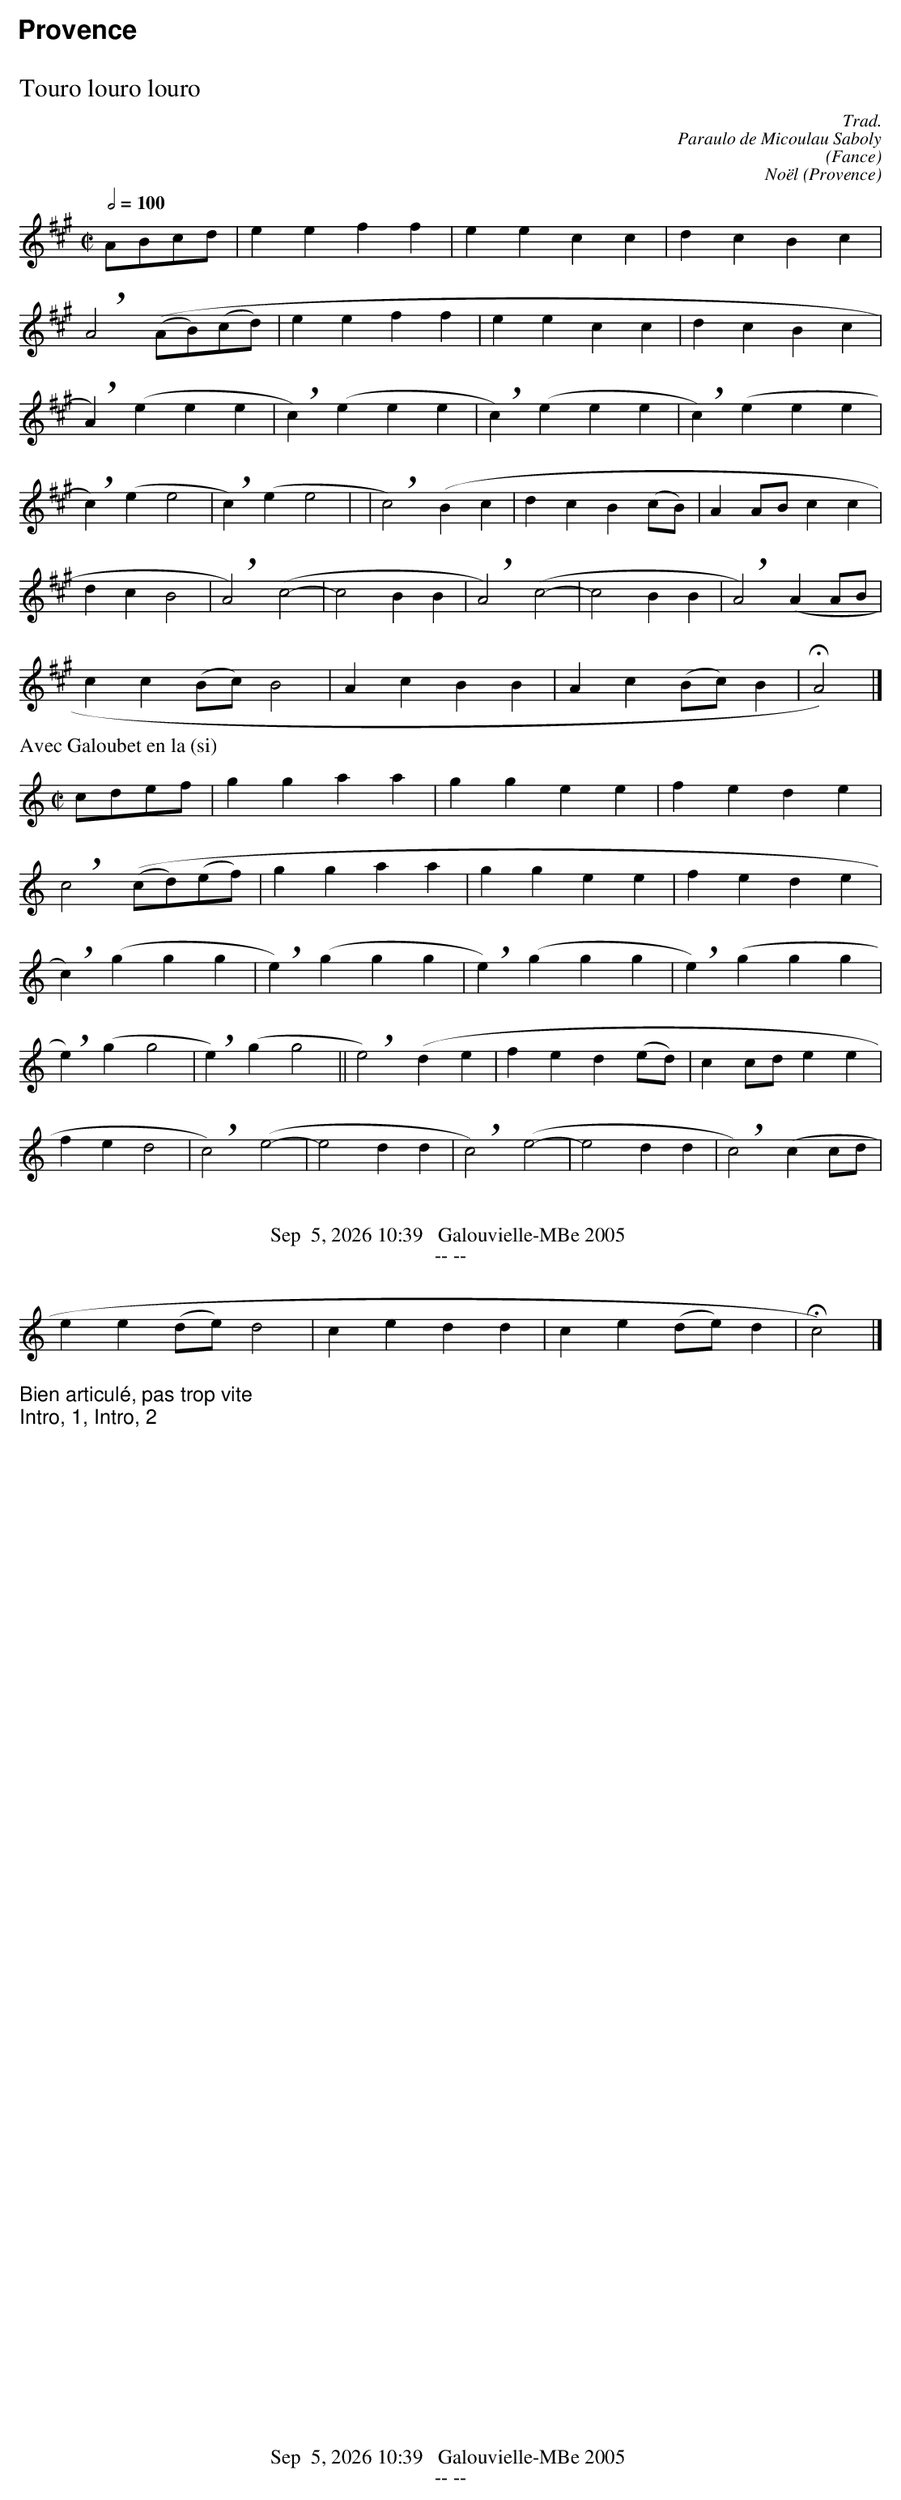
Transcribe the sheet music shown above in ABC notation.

X:1
T:Touro louro louro
C:Trad.
C:Paraulo de Micoulau Saboly
C:
O:Fance
M:C|
L:1/4
Q:1/2=100
K:A
A/B/c/d/ | ee ff | ee cc | dc Bc |
!breath!A2 ((A/B/)(c/d/) | ee ff | ee cc | dc Bc |
!breath!A) (e ee | !breath!c)(e ee | !breath!c)(e ee | !breath!c)(e ee |
!breath!c)(e e2 | !breath!c)(e e2 | | !breath!c2) (Bc | dc B(c/B/) | AA/B/ cc |
dc B2 | !breath!A2) (c2- | c2 BB | !breath!A2) (c2- | c2 BB | !breath!A2) (AA/B/ |
cc (B/c/) B2 | Ac BB | Ac (B/c/)B | HA2) |]
T:Avec Galoubet en la (si)
K:C
c/2d/2e/2f/2 | gg aa | gg ee | fe de |
!breath!c2 ((c/2d/2)(e/2f/2) | gg aa | gg ee | fe de |
!breath!c) (g gg | !breath!e)(g gg | !breath!e)(g gg | !breath!e)(g gg |
!breath!e)(g g2 | !breath!e)(g g2 || !breath!e2) (de | fe d(e/2d/2) | cc/2d/2 ee |
fe d2 | !breath!c2) (e2- | e2 dd | !breath!c2) (e2- | e2 dd | !breath!c2) (cc/2d/2 |
ee (d/2e/2) d2 | ce dd | ce (d/2e/2)d | Hc2) |]
%%begintext
Bien articulé, pas trop vite
Intro, 1, Intro, 2
